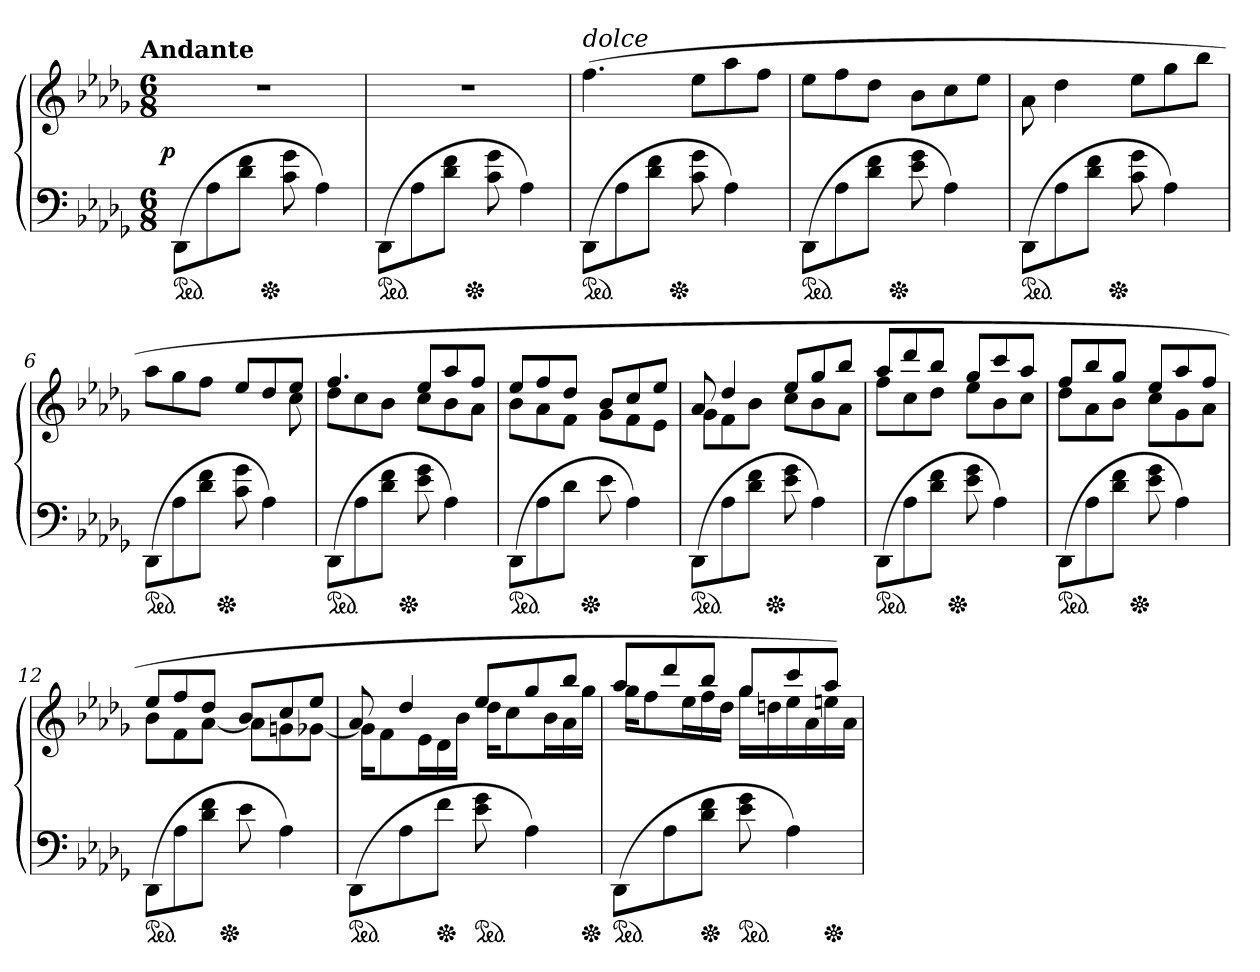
**kern	**kern	**dynam
*part1	*part1	*part1
*staff2	*staff1	*staff1/2
*clefF4	*clefG2	*
*k[b-e-a-d-g-]	*k[b-e-a-d-g-]	*
*D-:	*D-:	*
!!LO:TX:omd:t=Andante
*M6/8	*M6/8	*
*MM72	*MM72	*
=1	=1	=1
!	!	!LO:DY:rj
*ped	*	*
*	*^	*
(8DD-L	2.r	4ryy	p
8A-	.	.	.
8d- 8fJ	.	16ryy	.
*Xped	*	*	*
.	.	4..ryy	.
8c 8g-	.	.	.
4A-)	.	.	.
=2	=2	=2	=2
*ped	*	*	*
(8DD-L	2.r	4ryy	.
8A-	.	.	.
8d- 8fJ	.	16ryy	.
*Xped	*	*	*
.	.	4..ryy	.
8c 8g-	.	.	.
4A-)	.	.	.
=3	=3	=3	=3
!	!LO:TX:a:i:t=dolce	!	!
*ped	*	*	*
(>8DD-L	(>4.ff	4ryy	.
8A-	.	.	.
8d- 8fJ	.	16ryy	.
*Xped	*	*	*
.	.	4..ryy	.
8c 8g-	8ee-L	.	.
4A-)	8aa-	.	.
.	8ffJ	.	.
=4	=4	=4	=4
*ped	*	*	*
(>8DD-L	8ee-L	4ryy	.
8A-	8ff	.	.
8d- 8fJ	8dd-J	16ryy	.
*Xped	*	*	*
.	.	4..ryy	.
8e- 8g-	8b-L	.	.
4A-)	8cc	.	.
.	8ee-J	.	.
=5	=5	=5	=5
*ped	*	*	*
(>8DD-L	8a-\	4ryy	.
8A-	4dd-	.	.
8d- 8fJ	.	16ryy	.
*Xped	*	*	*
.	.	4..ryy	.
8c 8g-	8ee-L	.	.
4A-)	8gg-	.	.
.	8bb-J	.	.
=6	=6	=6	=6
*ped	*	*	*
*	*	*^	*
(>8DD-L	8aa-L	4.ryy	4ryy	.
8A-	8gg-	.	.	.
8d- 8fJ	8ffJ	.	16ryy	.
*Xped	*	*	*	*
.	.	.	4..ryy	.
8c 8g-	8ee-/L	4ryy	.	.
4A-)	8dd-/	.	.	.
.	8ee-/J	8cc	.	.
=7	=7	=7	=7	=7
*ped	*	*	*	*
(>8DD-L	4.ff	8dd-L	4ryy	.
8A-	.	8cc	.	.
8d- 8fJ	.	8b-J	16ryy	.
*Xped	*	*	*	*
.	.	.	4..ryy	.
8e- 8g-	8ee-L	8ccL	.	.
4A-)	8aa-	8b-	.	.
.	8ffJ	8a-J	.	.
=8	=8	=8	=8	=8
*ped	*	*	*	*
(8DD-L	8ee-L	8b-L	4ryy	.
8A-	8ff	8a-	.	.
8d-J	8dd-J	8fJ	16ryy	.
*Xped	*	*	*	*
.	.	.	4..ryy	.
8e-	8b-L	8g-L	.	.
4A-)	8cc	8f	.	.
.	8ee-J	8e-J	.	.
=9	=9	=9	=9	=9
*ped	*	*	*	*
(8DD-L	8a-	8g-L	4ryy	.
8A-	4dd-	8f	.	.
8d- 8fJ	.	8b-J	16ryy	.
*Xped	*	*	*	*
.	.	.	4..ryy	.
8e- 8g-	8ee-L	8ccL	.	.
4A-)	8gg-	8b-	.	.
.	8bb-J	8a-J	.	.
=10	=10	=10	=10	=10
*ped	*	*	*	*
(>8DD-L	8aa-L	8ffL	4ryy	.
8A-	8ddd-	8cc	.	.
8d- 8fJ	8bb-J	8dd-J	16ryy	.
*Xped	*	*	*	*
.	.	.	4..ryy	.
8e- 8g-	8gg-L	8ee-L	.	.
4A-)	8ccc	8b-	.	.
.	8aa-J	8ccJ	.	.
=11	=11	=11	=11	=11
*ped	*	*	*	*
(>8DD-L	8ffL	8dd-L	4ryy	.
8A-	8bb-	8a-	.	.
8d- 8fJ	8gg-J	8b-J	16ryy	.
*Xped	*	*	*	*
.	.	.	4..ryy	.
8e- 8g-	8ee-L	8ccL	.	.
4A-)	8aa-	8g-	.	.
.	8ffJ	8a-J	.	.
=12	=12	=12	=12	=12
*ped	*	*	*	*
(>8DD-L	8ee-L	8b-L	4ryy	.
8A-	8ff	8f	.	.
8d- 8fJ	8dd-J	[8a-J	16ryy	.
*Xped	*	*	*	*
.	.	.	4..ryy	.
8e-	8b-L	8a-L]	.	.
4A-)	8cc	8gn	.	.
.	8ee-J	[8g-XJ	.	.
*	*	*v	*v	*
=13	=13	=13	=13
*ped	*	*	*
(8DD-L	8a-	16g-KL]	.
.	.	8f	.
8A-	4dd-	.	.
.	.	16e-L	.
*Xped	*	*	*
8fJ	.	16d-	.
.	.	16b-JJ	.
*ped	*	*	*
8e- 8g-	8ee-L	16dd-KL	.
.	.	8cc	.
4A-)	8gg-	.	.
.	.	16b-L	.
.	8bb-J	16a-	.
*Xped	*	*	*
.	.	16gg-JJ	.
=14	=14	=14	=14
*ped	*	*	*
(>8DD-L	8aa-L	16gg-KL	.
.	.	8ff	.
8A-	8ddd-	.	.
.	.	16ee-L	.
*Xped	*	*	*
8d- 8fJ	8bb-J	16ff	.
.	.	16dd-JJ	.
*ped	*	*	*
8e- 8g-	8gg-L	16gg-LL	.
.	.	16ddn	.
4A-)	8ccc	16ee-	.
.	.	16a-	.
*Xped	*	*	*
.	8aa-J)	16een	.
.	.	16a-JJ	.
*	*v	*v	*
=	=	=
*-	*-	*-
